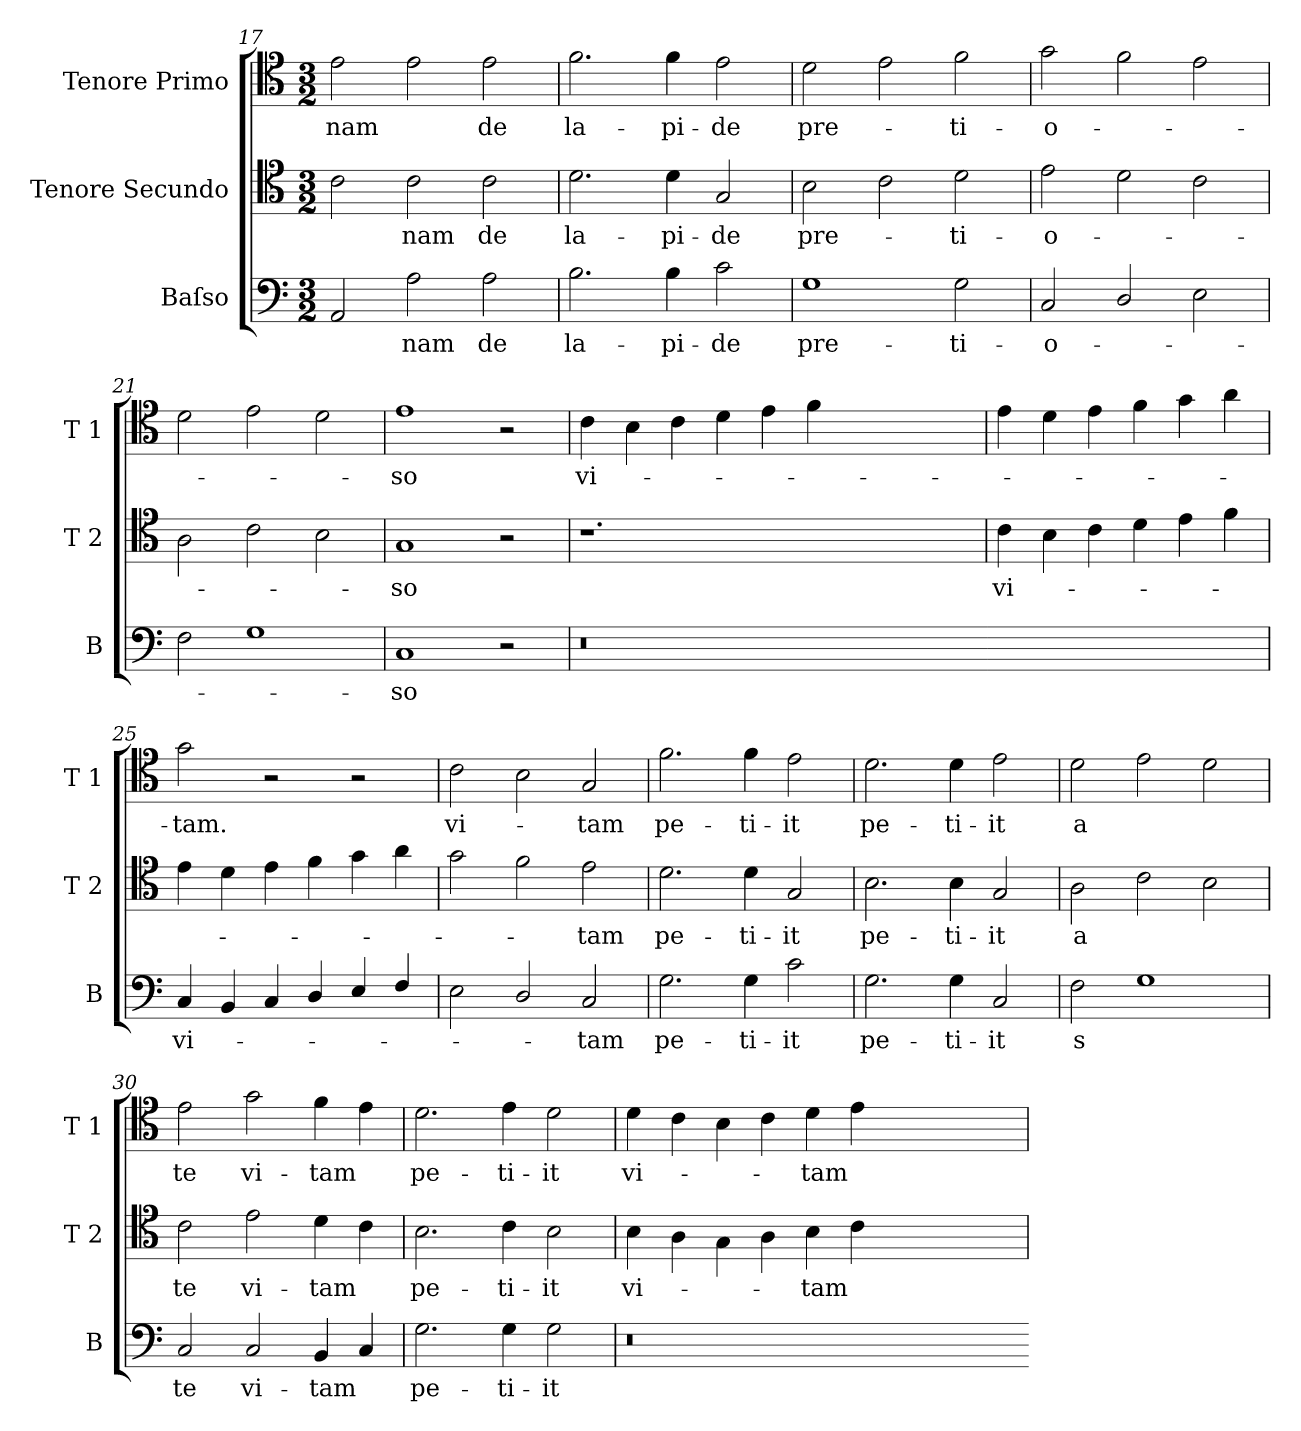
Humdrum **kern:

**kern	**text	**kern	**text	**kern	**text
*part3	*part3	*part2	*part2	*part1	*part1
*staff3	*staff3	*staff2	*staff2	*staff1	*staff1
*I"Baſso	*	*I"Tenore Secundo	*	*I"Tenore Primo	*
*I'B	*	*I'T 2	*	*I'T 1	*
*clefF4	*	*clefC4	*	*clefC4	*
*k[]	*	*k[]	*	*k[]	*
*C:	*	*C:	*	*C:	*
*M3/2	*	*M3/2	*	*M3/2	*
=17	=17	=17	=17	=17	=17
2AA/	.	2c\	.	2e\	-nam
2A\	-nam	2c\	-nam	2e\	.
2A\	de	2c\	de	2e\	de
=18	=18	=18	=18	=18	=18
2.B\	la-	2.d\	la-	2.f\	la-
4B\	-pi-	4d\	-pi-	4f\	-pi-
2c\	-de	2G/	-de	2e\	-de
=19	=19	=19	=19	=19	=19
1G	pre-	2B\	pre-	2d\	pre-
.	.	2c\	.	2e\	.
2G\	-ti-	2d\	-ti-	2f\	-ti-
=20	=20	=20	=20	=20	=20
2C/	-o-	2e\	-o-	2g\	-o-
2D/	.	2d\	.	2f\	.
2E\	.	2c\	.	2e\	.
=21	=21	=21	=21	=21	=21
2F\	.	2A\	.	2d\	.
1G	.	2c\	.	2e\	.
.	.	2B\	.	2d\	.
=22	=22	=22	=22	=22	=22
1C	-so	1G	-so	1e	-so
2r	.	2r	.	2r	.
=23	=23	=23	=23	=23	=23
!LO:N:vis=0	!	!	!	!	!
0.r	.	1.r	.	4c\	vi-
.	.	.	.	4B\	.
.	.	.	.	4c\	.
.	.	.	.	4d\	.
.	.	.	.	4e\	.
.	.	.	.	4f\	.
.	.	1.ryy	.	1.ryy	.
=24-	=24	=24	=24	=24	=24
1.ryy	.	4c\	vi-	4e\	.
.	.	4B\	.	4d\	.
.	.	4c\	.	4e\	.
.	.	4d\	.	4f\	.
.	.	4e\	.	4g\	.
.	.	4f\	.	4a\	.
=25	=25	=25	=25	=25	=25
4C/	vi-	4e\	.	2g\	-tam.
4BB/	.	4d\	.	.	.
4C/	.	4e\	.	2r	.
4D/	.	4f\	.	.	.
4E/	.	4g\	.	2r	.
4F/	.	4a\	.	.	.
=26	=26	=26	=26	=26	=26
2E\	.	2g\	.	2c\	vi-
2D/	.	2f\	.	2B\	.
2C/	-tam	2e\	-tam	2G/	-tam
=27	=27	=27	=27	=27	=27
2.G\	pe-	2.d\	pe-	2.f\	pe-
4G\	-ti-	4d\	-ti-	4f\	-ti-
2c\	-it	2G/	-it	2e\	-it
=28	=28	=28	=28	=28	=28
2.G\	pe-	2.B\	pe-	2.d\	pe-
4G\	-ti-	4B\	-ti-	4d\	-ti-
2C/	-it	2G/	-it	2e\	-it
=29	=29	=29	=29	=29	=29
2F\	s	2A\	a	2d\	a
1G	.	2c\	.	2e\	.
.	.	2B\	.	2d\	.
=30	=30	=30	=30	=30	=30
2C/	te	2c\	te	2e\	te
2C/	vi-	2e\	vi-	2g\	vi-
4BB/	-tam	4d\	-tam	4f\	-tam
4C/	.	4c\	.	4e\	.
=31	=31	=31	=31	=31	=31
2.G\	pe-	2.B\	pe-	2.d\	pe-
4G\	-ti-	4c\	-ti-	4e\	-ti-
2G\	-it	2B\	-it	2d\	-it
=32	=32	=32	=32	=32	=32
!LO:N:vis=0	!	!	!	!	!
0.r	.	4B\	vi-	4d\	vi-
.	.	4A\	.	4c\	.
.	.	4G\	.	4B\	.
.	.	4A\	.	4c\	.
.	.	4B\	-tam	4d\	-tam
.	.	4c\	.	4e\	.
.	.	1.ryy	.	1.ryy	.
=-	=	=	=	=	=
*-	*-	*-	*-	*-	*-
